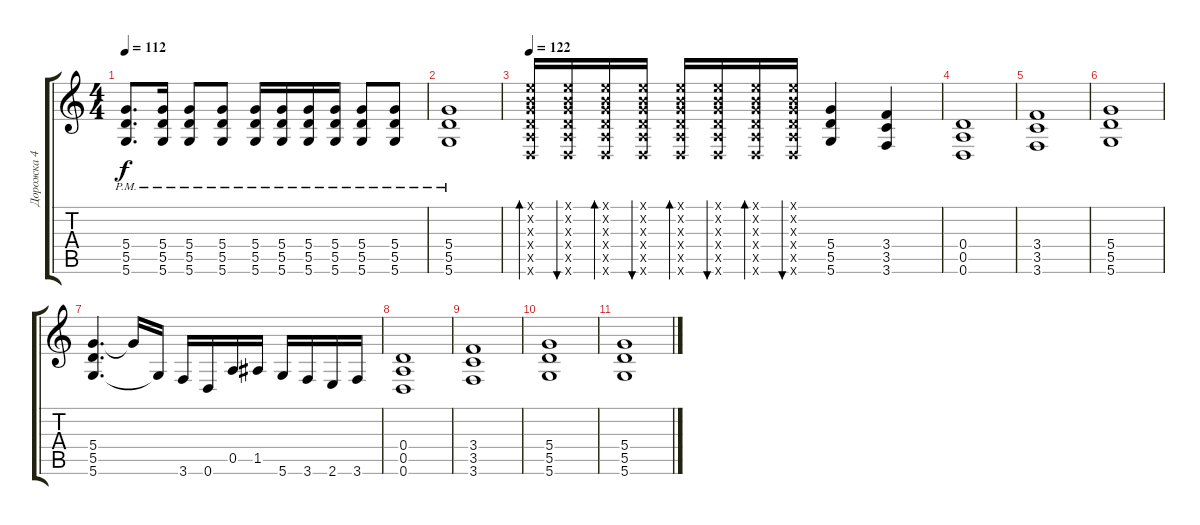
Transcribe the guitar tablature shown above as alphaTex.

\track ("Дорожка 4" "Дорожка 4") {instrument distortionguitar}
\staff {score tabs}
\tuning (E4 B3 G3 D3 A2 D2) {hide}
\ts (4 4)
\tempo 112
\clef g2
\ks c
(5.4{pm} 5.5{pm} 5.6{pm}).8{d dy f} (5.4{pm} 5.5{pm} 5.6{pm}).16 (5.4{pm} 5.5{pm} 5.6{pm}).8 (5.4{pm} 5.5{pm} 5.6{pm}).8 (5.4{pm} 5.5{pm} 5.6{pm}).16 (5.4{pm} 5.5{pm} 5.6{pm}).16 (5.4{pm} 5.5{pm} 5.6{pm}).16 (5.4{pm} 5.5{pm} 5.6{pm}).16 (5.4{pm} 5.5{pm} 5.6{pm}).8 (5.4{pm} 5.5{pm} 5.6{pm}).8 |
(5.4{pm} 5.5{pm} 5.6{pm}).1 |
\tempo 122
(0.1{x} 0.2{x} 0.3{x} 0.4{x} 0.5{x} 0.6{x}).16{bd 60} (0.1{x} 0.2{x} 0.3{x} 0.4{x} 0.5{x} 0.6{x}).16{bu 60} (0.1{x} 0.2{x} 0.3{x} 0.4{x} 0.5{x} 0.6{x}).16{bd 60} (0.1{x} 0.2{x} 0.3{x} 0.4{x} 0.5{x} 0.6{x}).16{bu 60} (0.1{x} 0.2{x} 0.3{x} 0.4{x} 0.5{x} 0.6{x}).16{bd 60} (0.1{x} 0.2{x} 0.3{x} 0.4{x} 0.5{x} 0.6{x}).16{bu 60} (0.1{x} 0.2{x} 0.3{x} 0.4{x} 0.5{x} 0.6{x}).16{bd 60} (0.1{x} 0.2{x} 0.3{x} 0.4{x} 0.5{x} 0.6{x}).16{bu 60} (5.4 5.5 5.6).4 (3.4 3.5 3.6).4 |
(0.4 0.5 0.6).1 |
(3.4 3.5 3.6).1 |
(5.4 5.5 5.6).1 |
(5.4 5.5 5.6).4{d} 5.4{t}.16 5.6{t}.16 3.6.16 0.6.16 0.5.16 1.5.16 5.6.16 3.6.16 2.6.16 3.6.16 |
(0.4 0.5 0.6).1 |
(3.4 3.5 3.6).1 |
(5.4 5.5 5.6).1 |
(5.4 5.5 5.6).1
